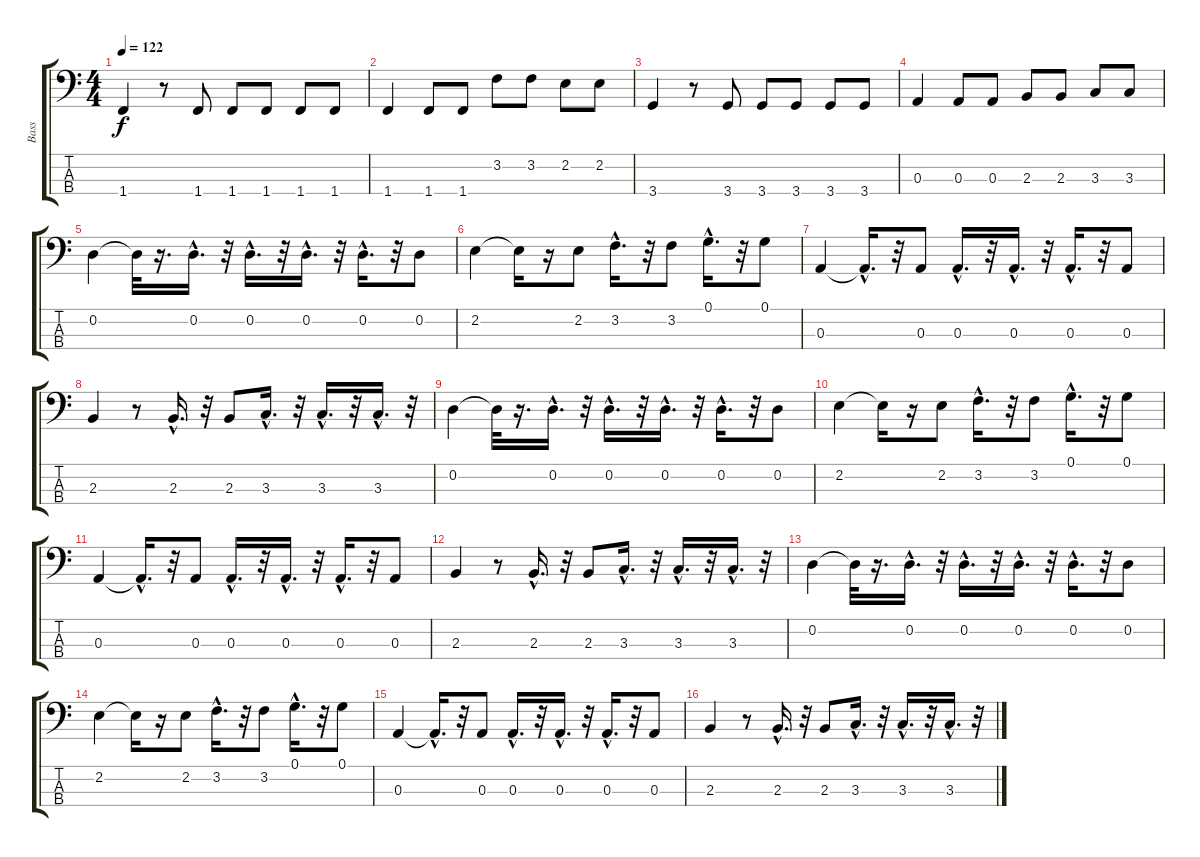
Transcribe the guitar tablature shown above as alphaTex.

\track ("Bass" "Bass") {instrument electricbassfinger}
\staff {score tabs}
\tuning (G2 D2 A1 E1) {hide}
\ts (4 4)
\tempo 122
\clef f4
\ks c
1.4.4{dy f} r.8 1.4.8 1.4.8 1.4.8 1.4.8 1.4.8 |
1.4.4 1.4.8 1.4.8 3.2.8 3.2.8 2.2.8 2.2.8 |
3.4.4 r.8 3.4.8 3.4.8 3.4.8 3.4.8 3.4.8 |
0.3.4 0.3.8 0.3.8 2.3.8 2.3.8 3.3.8 3.3.8 |
0.2.4 0.2{t}.32 r.16{d} 0.2{hac}.16{d} r.32 0.2{hac}.16{d} r.32 0.2{hac}.16{d} r.32 0.2{hac}.16{d} r.32 0.2.8 |
2.2.4 2.2{t}.16 r.16 2.2.8 3.2{hac}.16{d} r.32 3.2.8 0.1{hac}.16{d} r.32 0.1.8 |
0.3.4 0.3{hac t}.16{d} r.32 0.3.8 0.3{hac}.16{d} r.32 0.3{hac}.16{d} r.32 0.3{hac}.16{d} r.32 0.3.8 |
2.3.4 r.8 2.3{hac}.16{d} r.32 2.3.8 3.3{hac}.16{d} r.32 3.3{hac}.16{d} r.32 3.3{hac}.16{d} r.32 |
0.2.4 0.2{t}.32 r.16{d} 0.2{hac}.16{d} r.32 0.2{hac}.16{d} r.32 0.2{hac}.16{d} r.32 0.2{hac}.16{d} r.32 0.2.8 |
2.2.4 2.2{t}.16 r.16 2.2.8 3.2{hac}.16{d} r.32 3.2.8 0.1{hac}.16{d} r.32 0.1.8 |
0.3.4 0.3{hac t}.16{d} r.32 0.3.8 0.3{hac}.16{d} r.32 0.3{hac}.16{d} r.32 0.3{hac}.16{d} r.32 0.3.8 |
2.3.4 r.8 2.3{hac}.16{d} r.32 2.3.8 3.3{hac}.16{d} r.32 3.3{hac}.16{d} r.32 3.3{hac}.16{d} r.32 |
0.2.4 0.2{t}.32 r.16{d} 0.2{hac}.16{d} r.32 0.2{hac}.16{d} r.32 0.2{hac}.16{d} r.32 0.2{hac}.16{d} r.32 0.2.8 |
2.2.4 2.2{t}.16 r.16 2.2.8 3.2{hac}.16{d} r.32 3.2.8 0.1{hac}.16{d} r.32 0.1.8 |
0.3.4 0.3{hac t}.16{d} r.32 0.3.8 0.3{hac}.16{d} r.32 0.3{hac}.16{d} r.32 0.3{hac}.16{d} r.32 0.3.8 |
2.3.4 r.8 2.3{hac}.16{d} r.32 2.3.8 3.3{hac}.16{d} r.32 3.3{hac}.16{d} r.32 3.3{hac}.16{d} r.32
